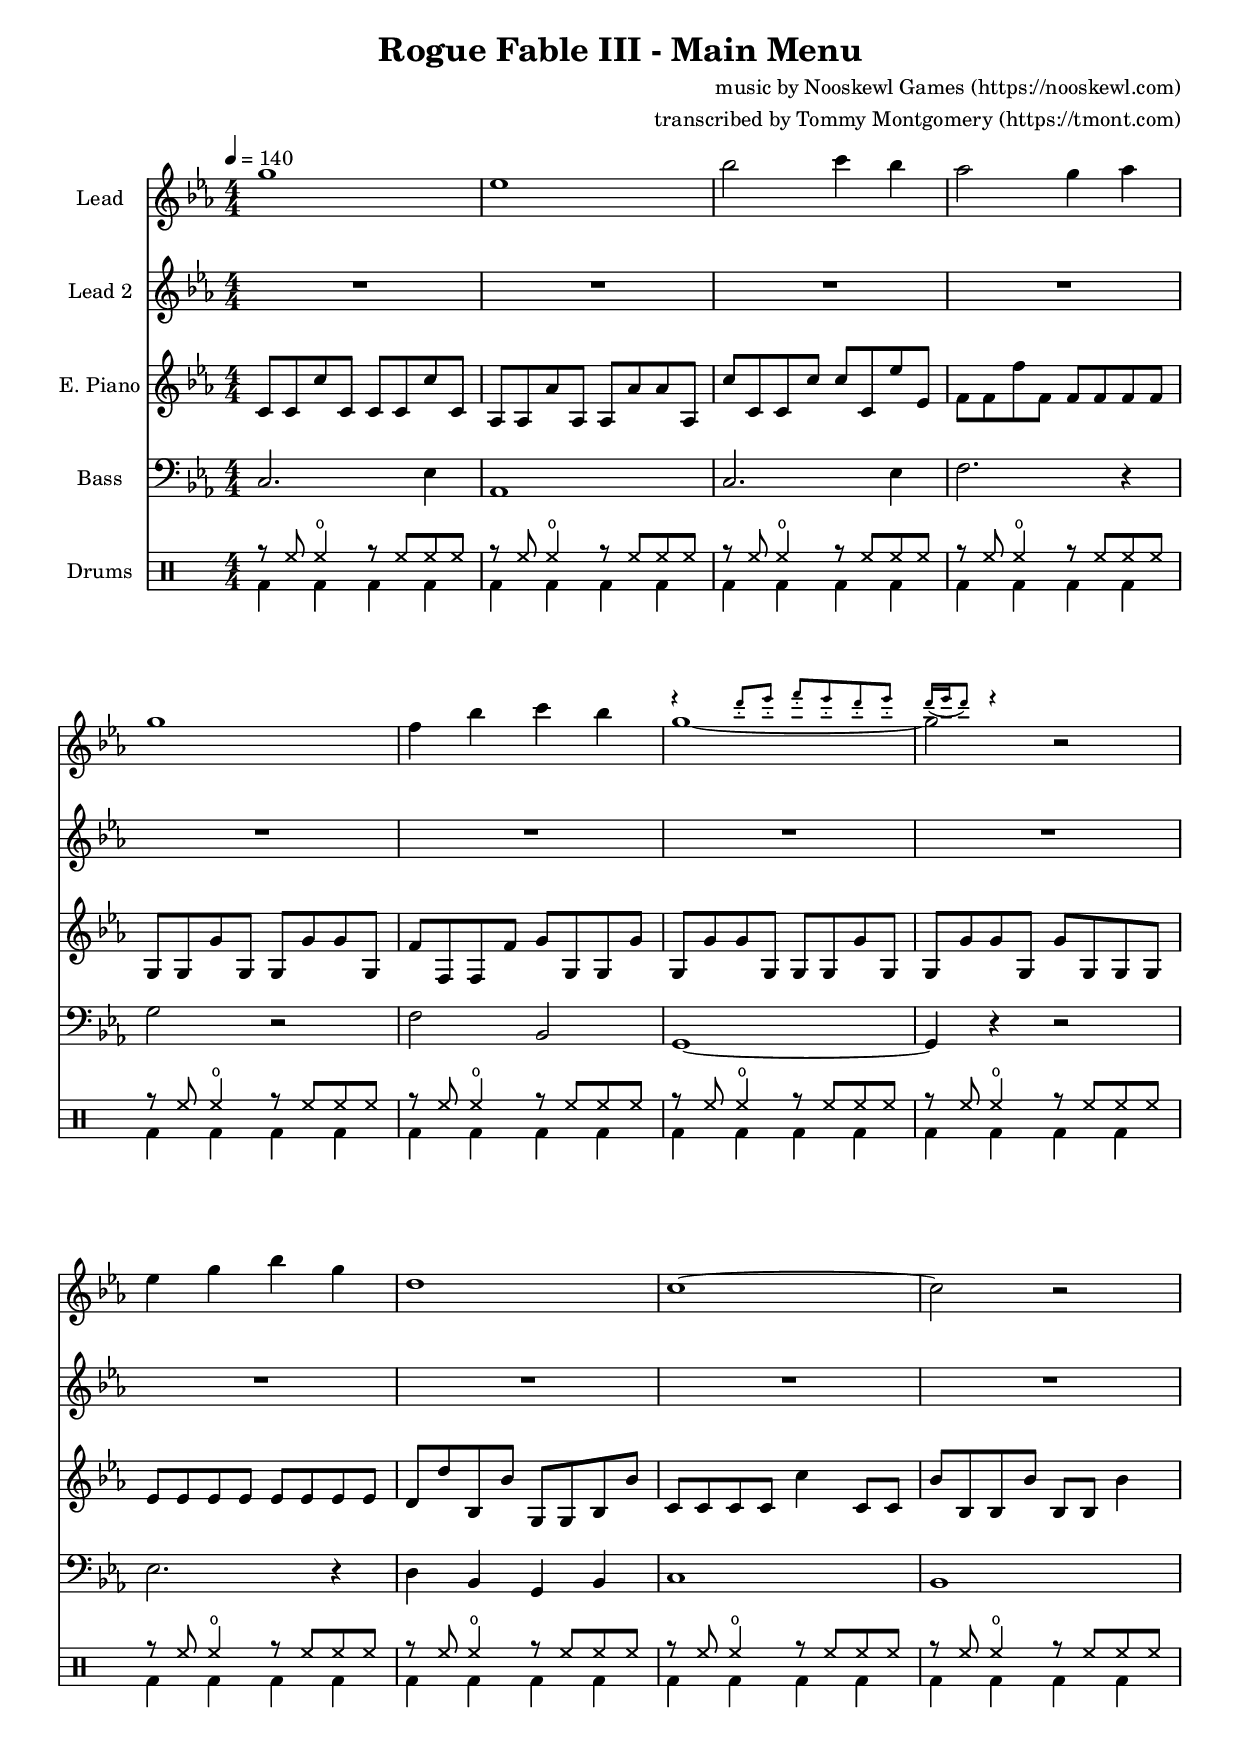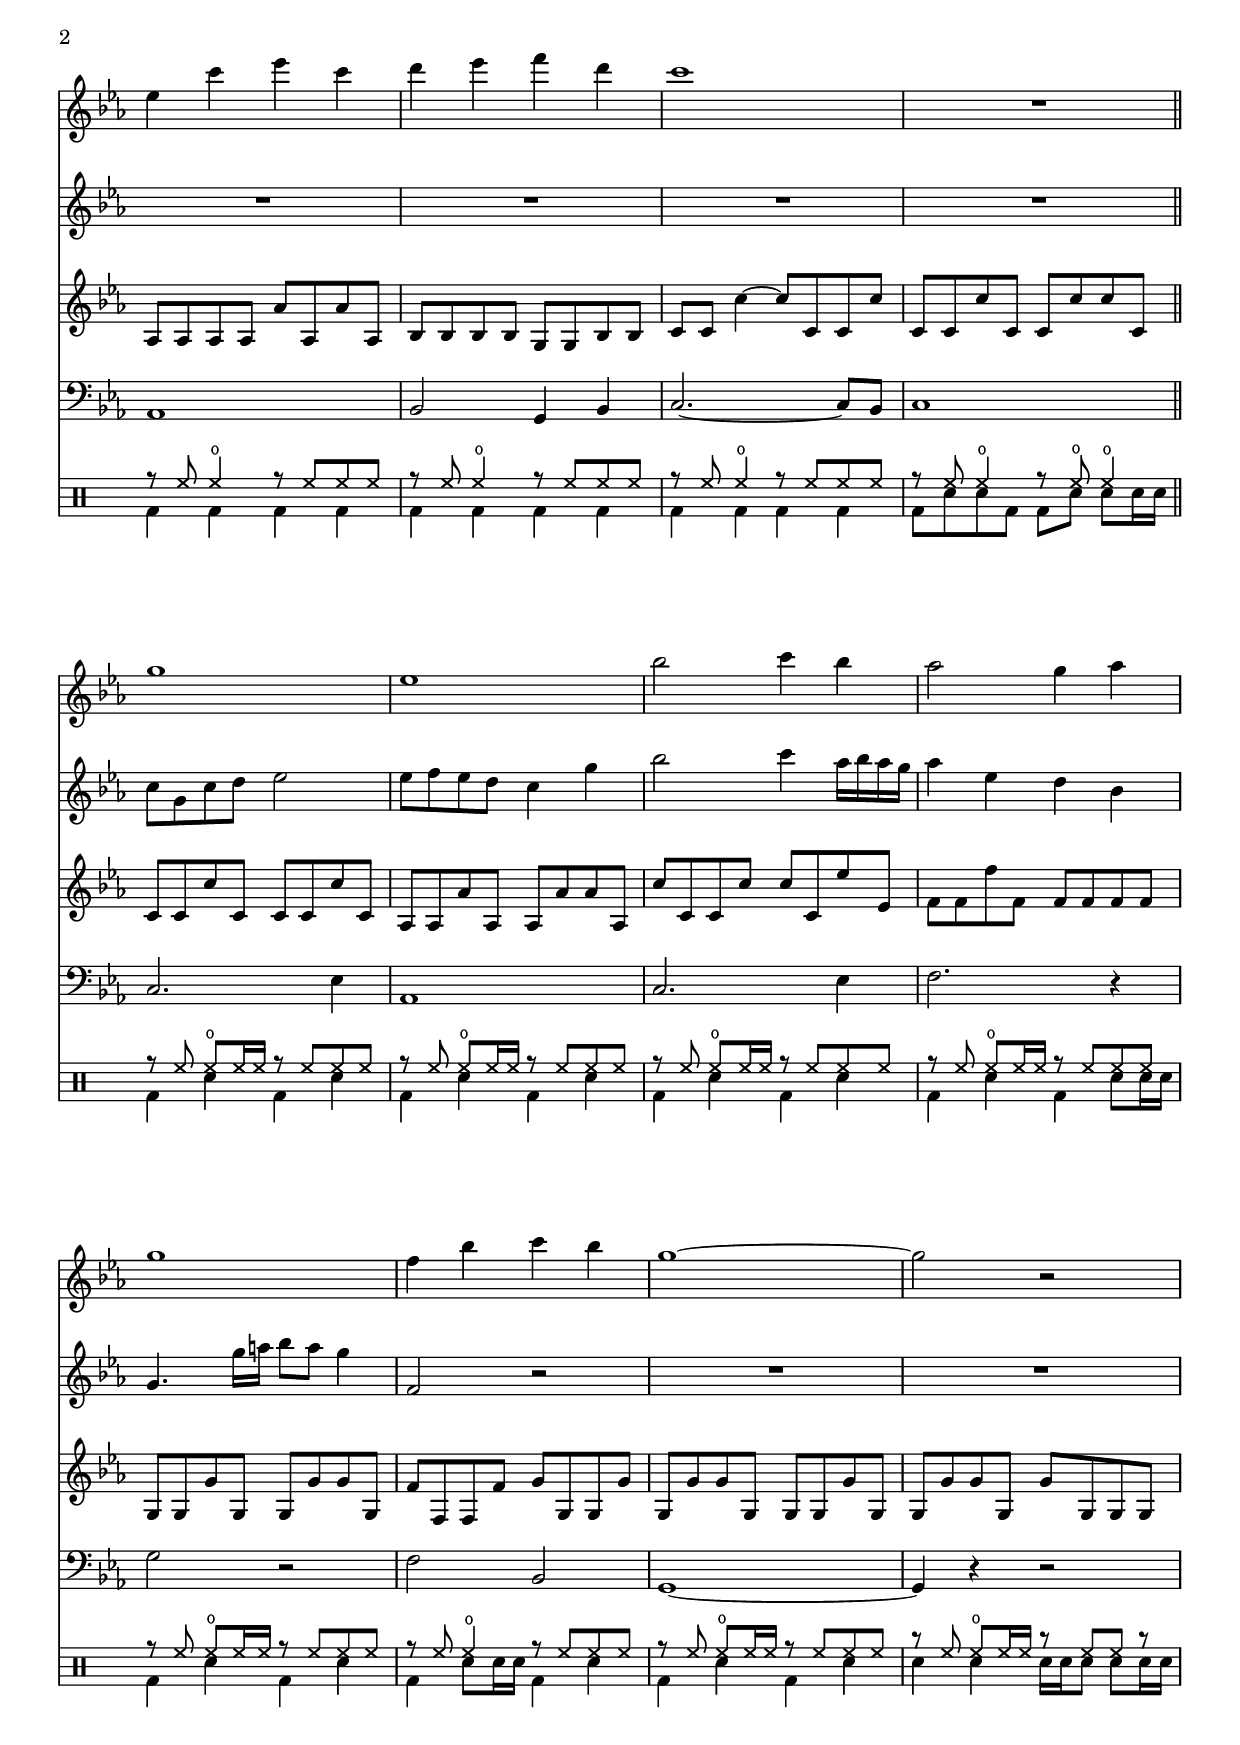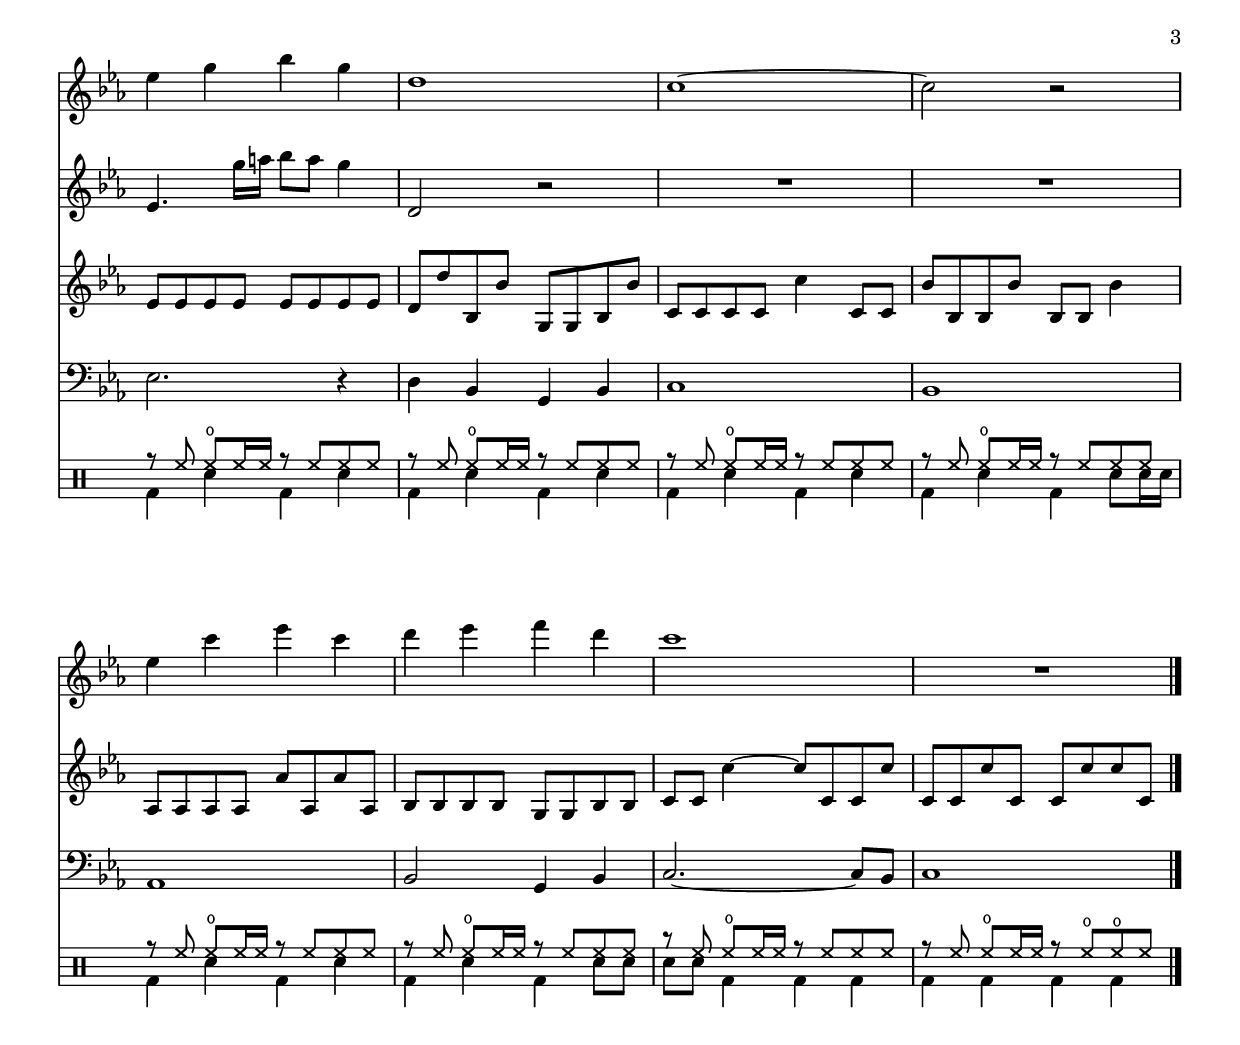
\include "articulate.ly"

\version "2.22.1"
\language "english"

#(set-global-staff-size 18)

\header {
  title = "Rogue Fable III - Main Menu"
  composer = "music by Nooskewl Games (https://nooskewl.com)"
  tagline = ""
  arranger = "transcribed by Tommy Montgomery (https://tmont.com)"
}

\paper {
  % system-system-spacing = #'((basic-distance . 0.1) (padding . 4))
}

global = {
  \set Staff.printKeyCancellation = ##f
  \numericTimeSignature
  \compressEmptyMeasures
  \override TupletBracket #'bracket-visibility = #'if-no-beam
  \override MultiMeasureRest.expand-limit = #3
  \override Score.ChordName.font-name = #"Noto Serif"
  \override Score.ChordName.font-size = #0
  \override Score.LyricText.font-name = #"Noto Serif"
  \override Score.LyricText.font-size = #0
  \key c \minor
  \tempo 4 = 140
}

elecPiano = \relative c' {
  \global

  \repeat unfold 2 {
    c8 c c' c, c c c' c, |
    af af af' af, af af' af af, |
    c' c, c c' c c, ef' ef, |
    f f f' f, f f f f |
    g, g g' g, g g' g g, |
    f' f, f f' g g, g g' |
    g, g' g g, g g g' g, |
    g g' g g, g' g, g g |

    ef' ef ef ef ef ef ef ef |
    d d' bf, bf' g, g bf bf' |
    c, c c c c'4 c,8 c |
    bf' bf, bf bf' bf, bf bf'4 |

    af,8 af af af af' af, af' af, |
    bf bf bf bf g g bf bf |
    c c c'4 ~ c8 c, c c' |
    c, c c' c, c c' c c, |
  }

}

bass = \relative c {
  \global
  \clef bass

  \repeat unfold 2{
    c2. ef4 | af,1 | c2. ef4 | f2. r4 |
    g2 r2 | f2 bf, | g1 ~ | g4 r r2 |
    ef'2. r4 | d4 bf g bf | c1 | bf1 |
    af1 | bf2 g4 bf | c2. ~ c8 bf | c1 |
  }

  \bar "|."
}

drumkit = \drummode {
  \global

  \stemDown

  \repeat unfold 15 {
    <<
      { r8 hh hho4 r8 hh hh hh | } \\
      { bd4 bd bd bd | }
    >>
  }

  <<
    { r8 hh hho4 r8 hho8 hho4 | } \\
    { bd8 sn sn bd bd sn8 sn sn16 sn | }
  >>

  \repeat unfold 3 {
    <<
      { r8 hh hho8 hh16 hh r8 hh hh hh | } \\
      { bd4 sn bd sn | }
    >>
  }

  <<
    { r8 hh hho8 hh16 hh r8 hh hh hh | } \\
    { bd4 sn bd sn8 sn16 sn | }
  >>

  <<
    { r8 hh hho8 hh16 hh r8 hh hh hh | } \\
    { bd4 sn bd sn4 | }
  >>

  <<
    { r8 hh hho4 r8 hh hh hh | } \\
    { bd4 sn8 sn16 sn bd4 sn4 | }
  >>

  <<
    { r8 hh hho8 hh16 hh r8 hh hh hh | } \\
    { bd4 sn bd sn4 | }
  >>

  <<
    { r8 hh hho8 hh16 hh r8 hh hh r8 | } \\
    { sn4 sn sn16 sn sn8 sn8 sn16 sn | }
  >>

  \repeat unfold 3 {
    <<
      { r8 hh hho8 hh16 hh r8 hh hh hh | } \\
      { bd4 sn bd sn | }
    >>
  }

  <<
    { r8 hh hho8 hh16 hh r8 hh hh hh | } \\
    { bd4 sn bd sn8 sn16 sn | }
  >>

  <<
    { r8 hh hho8 hh16 hh r8 hh hh hh | } \\
    { bd4 sn bd sn | }
  >>

  <<
    { r8 hh hho8 hh16 hh r8 hh hh hh | } \\
    { bd4 sn bd sn8 sn | }
  >>

  <<
    { r8 hh hho8 hh16 hh r8 hh hh hh | } \\
    { sn8 sn bd4 bd bd | }
  >>

  <<
    { r8 hh hho8 hh16 hh r8 hho hho hh | } \\
    { bd4 bd bd bd | }
  >>
}

lead = \relative c'' {
  \global

  g'1 | ef1 | bf'2 c4 bf | af2 g4 af |
  g1 | f4 bf c bf |
  <<
    \new CueVoice { \stemUp r4 d8-. ef-. f-. ef-. d-. ef-. | d16( ef d8) r4 } \\
    { g,1 ~ | g2 }
  >> r2 |

  ef4 g bf g | d1 | c1 ~ | c2 r2 |
  ef4 c' ef c | d ef f d | c1 | R1 | \break \bar "||"

  g1 | ef1 | bf'2 c4 bf | af2 g4 af |
  g1 | f4 bf c bf |
  g1 ~ | g2 r2 |

  ef4 g bf g | d1 | c1 ~ | c2 r2 |
  ef4 c' ef c | d ef f d | c1 | R1 |
}

pluckedLead = \relative c'' {
  \global

  R1*16 |

  c8 g c d ef2 | ef8 f ef d c4 g' |
  bf2 c4 af16 bf af g | af4 ef d bf |

  g4. g'16 a bf8 a g4 | f,2 r2 | R1*2 |
  ef4. g'16 a bf8 a g4 | d,2 r2 | R1*2 |
}

leadStaff = \new Staff \with {
  instrumentName = "Lead"
  midiInstrument = #"lead 8 (bass+lead)"
  midiMinimumVolume = #.5
  midiMaximumVolume = #.5
} \lead

pluckedLeadStaff = \new Staff \with {
  instrumentName = "Lead 2"
  midiInstrument = #"sitar"
  midiMinimumVolume = #.7
  midiMaximumVolume = #.7
} \pluckedLead

elecPianoStaff = \new Staff \with {
  instrumentName = "E. Piano"
  midiInstrument = #"electric piano 1"
  midiMinimumVolume = #0.5
  midiMaximumVolume = #0.5
} {
  \elecPiano
}

bassStaff = \new Staff \with {
  instrumentName = "Bass"
  midiInstrument = #"electric bass (finger)"
  midiMinimumVolume = #0.9
  midiMaximumVolume = #0.9
} {
  \bass
}

drumStaff = \new DrumStaff \with {
  instrumentName = "Drums"
  midiMinimumVolume = #0.8
  midiMaximumVolume = #0.8
} {
  \drumkit
}

\score {
  <<
    \leadStaff
    \pluckedLeadStaff
    \elecPianoStaff
    \bassStaff
    \drumStaff
  >>
  \layout {
    \context {
      \Score \omit BarNumber
    }
    \context {
      % \Staff \RemoveEmptyStaves
      \override Glissando.minimum-length = #4
      \override Glissando.springs-and-rods = #ly:spanner::set-spacing-rods
      \override Glissando.thickness = #2
      \override VerticalAxisGroup.remove-first = ##t
    }
  }
}

\score {
  \unfoldRepeats {
    <<
      \leadStaff
      \pluckedLeadStaff
      \elecPianoStaff
      \transpose c c, \bassStaff
      \drumStaff
    >>
  }

  \midi {}
}
